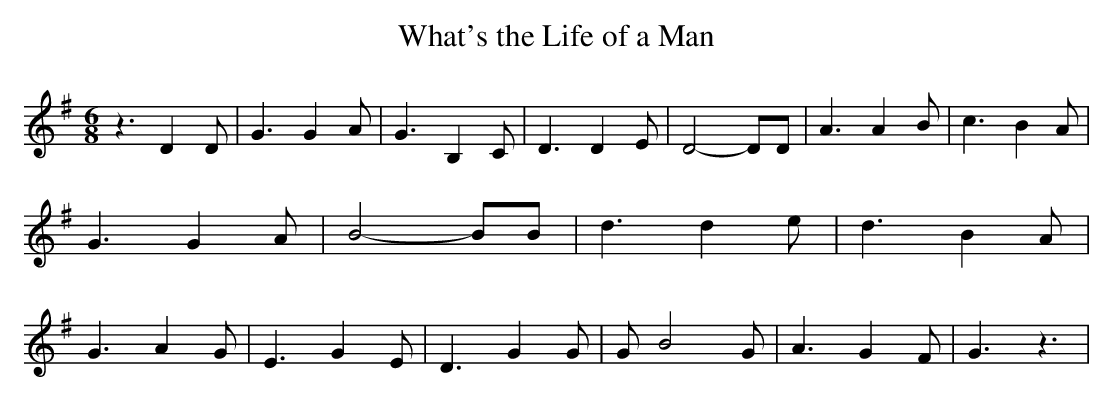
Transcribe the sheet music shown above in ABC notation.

X:1
T:What's the Life of a Man
M:6/8
L:1/4
K:G
 z3/2 D D/2| G3/2 G A/2| G3/2 B, C/2| D3/2 D E/2| D2- D/2D/2| A3/2 A B/2|\
 c3/2 B A/2| G3/2 G A/2| B2- B/2B/2| d3/2 d e/2| d3/2 B A/2| G3/2 A G/2|\
 E3/2 G E/2| D3/2 G G/2| G/2 B2 G/2| A3/2 G F/2| G3/2 z3/2|
